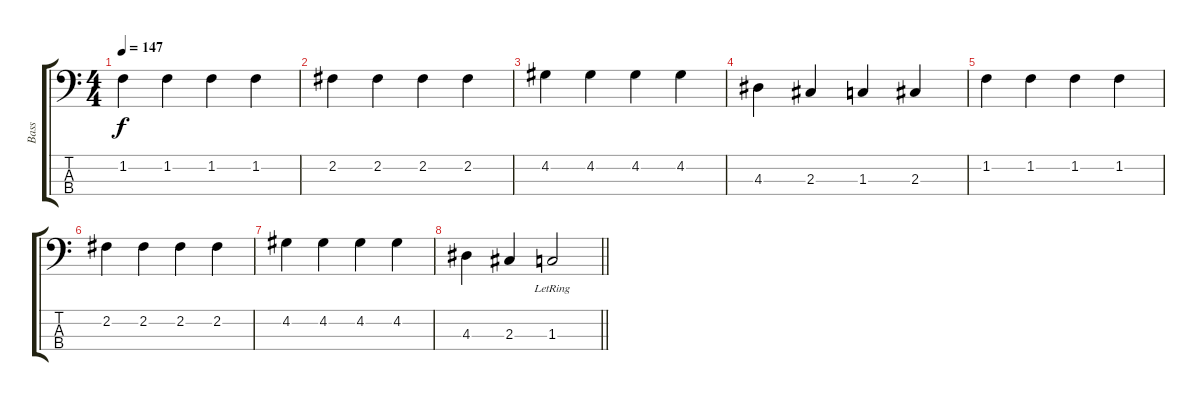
\track ("Bass" "Bass") {instrument electricbassfinger}
\staff {score tabs}
\tuning (A2 E2 B1 Gb1) {hide}
\ts (4 4)
\tempo 147
\clef f4
\ks c
1.2.4{dy f volume 12 instrument electricbasspick} 1.2.4 1.2.4 1.2.4 |
2.2.4 2.2.4 2.2.4 2.2.4 |
4.2.4 4.2.4 4.2.4 4.2.4 |
4.3.4 2.3.4 1.3.4 2.3.4 |
1.2.4{volume 12 instrument electricbasspick} 1.2.4 1.2.4 1.2.4 |
2.2.4 2.2.4 2.2.4 2.2.4 |
4.2.4 4.2.4 4.2.4 4.2.4 |
\barLineRight lightlight
4.3.4 2.3.4 1.3{lr}.2
